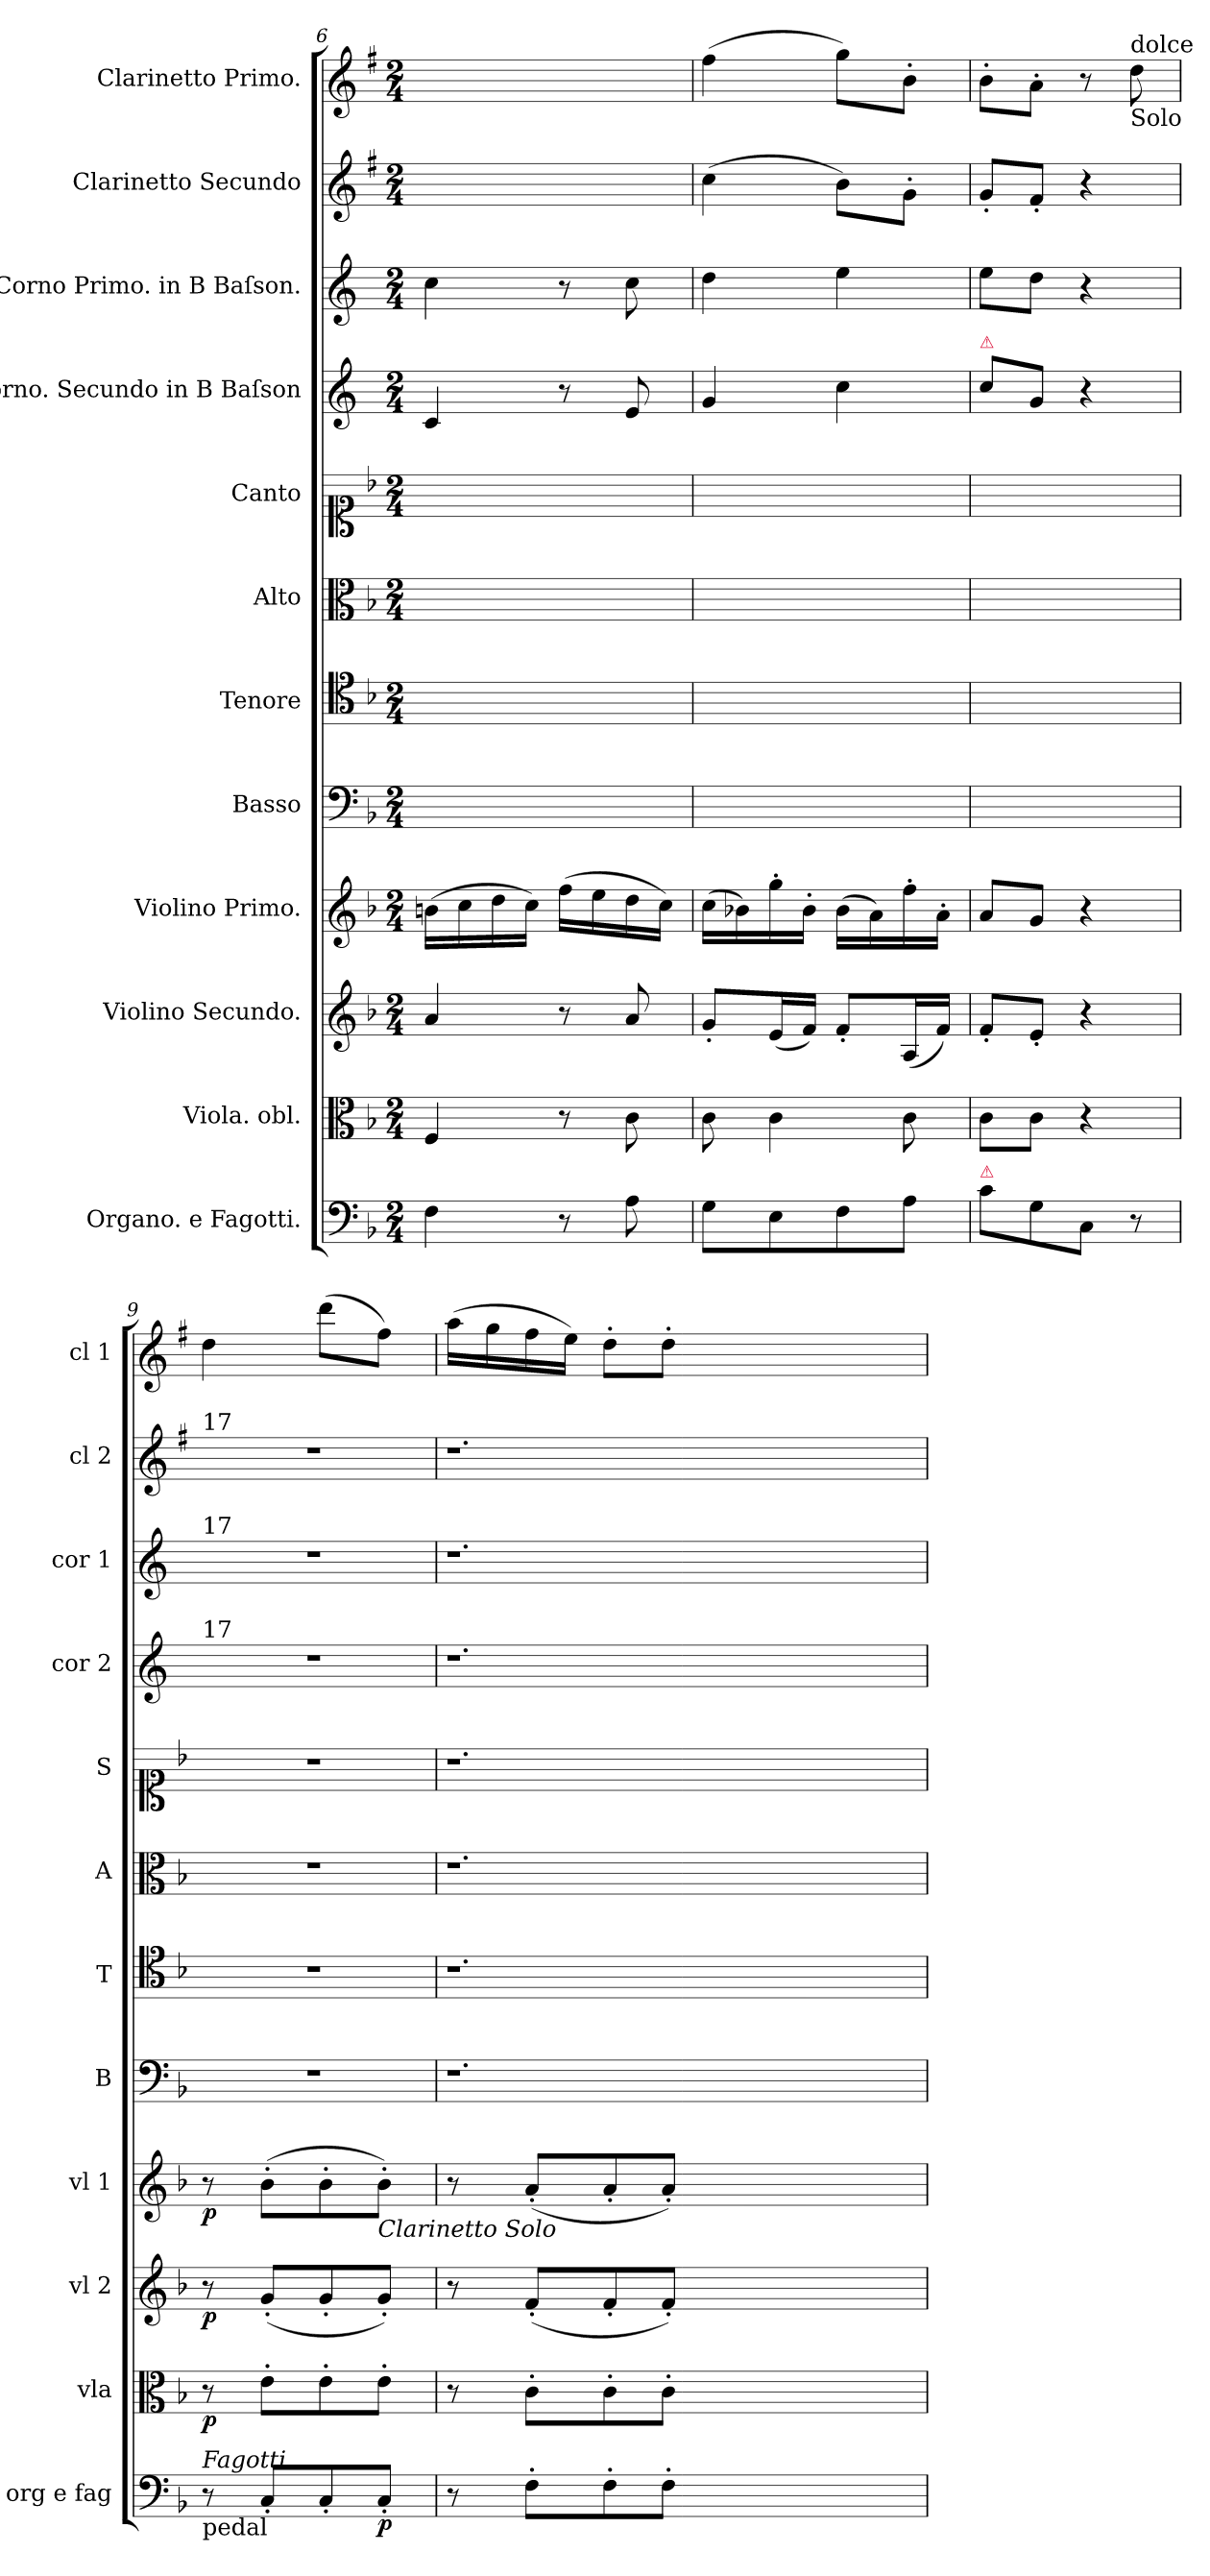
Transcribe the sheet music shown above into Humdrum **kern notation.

**kern	**dynam	**kern	**dynam	**kern	**dynam	**kern	**dynam	**kern	**kern	**kern	**kern	**kern	**kern	**kern	**kern
*part12	*part12	*part11	*part11	*part10	*part10	*part9	*part9	*part8	*part7	*part6	*part5	*part4	*part3	*part2	*part1
*staff12	*staff12	*staff11	*staff11	*staff10	*staff10	*staff9	*staff9	*staff8	*staff7	*staff6	*staff5	*staff4	*staff3	*staff2	*staff1
*I"Organo. e Fagotti.	*	*I"Viola. obl.	*	*I"Violino Secundo.	*	*I"Violino Primo.	*	*I"Basso	*I"Tenore	*I"Alto	*I"Canto	*I"Corno. Secundo in B Baſson	*I"Corno Primo. in B Baſson.	*I"Clarinetto Secundo	*I"Clarinetto Primo.
*I'org e fag	*	*I'vla	*	*I'vl 2	*	*I'vl 1	*	*I'B	*I'T	*I'A	*I'S	*I'cor 2	*I'cor 1	*I'cl 2	*I'cl 1
*clefF4	*	*clefC3	*	*clefG2	*	*clefG2	*	*clefF4	*clefC4	*clefC3	*clefC1	*clefG2	*clefG2	*clefG2	*clefG2
*	*	*	*	*	*	*	*	*	*	*	*	*ITrd4c7	*ITrd4c7	*ITrd1c2	*ITrd1c2
*k[b-]	*	*k[b-]	*	*k[b-]	*	*k[b-]	*	*k[b-]	*k[b-]	*k[b-]	*k[b-]	*k[b-]	*k[b-]	*k[b-]	*k[b-]
*F:	*	*F:	*	*F:	*	*F:	*	*F:	*F:	*F:	*F:	*F:	*F:	*F:	*F:
*M2/4	*	*M2/4	*	*M2/4	*	*M2/4	*	*M2/4	*M2/4	*M2/4	*M2/4	*M2/4	*M2/4	*M2/4	*M2/4
=6	=6	=6	=6	=6	=6	=6	=6	=6	=6	=6	=6	=6	=6	=6	=6
4F\	.	4F/	.	4a/	.	(16bn\LL	.	2ryy	2ryy	2ryy	2ryy	4F/	4f\	2ryy	2ryy
.	.	.	.	.	.	16cc\	.	.	.	.	.	.	.	.	.
.	.	.	.	.	.	16dd\	.	.	.	.	.	.	.	.	.
.	.	.	.	.	.	16cc\JJ)	.	.	.	.	.	.	.	.	.
8r	.	8r	.	8r	.	(16ff\LL	.	.	.	.	.	8r	8r	.	.
.	.	.	.	.	.	16ee\	.	.	.	.	.	.	.	.	.
8A\	.	8c\	.	8a/	.	16dd\	.	.	.	.	.	8A/	8f\	.	.
.	.	.	.	.	.	16cc\JJ)	.	.	.	.	.	.	.	.	.
=7	=7	=7	=7	=7	=7	=7	=7	=7	=7	=7	=7	=7	=7	=7	=7
8G\L	.	8c\	.	8g'/L	.	(16cc\LL	.	2ryy	2ryy	2ryy	2ryy	4c/	4g\	(4b-\	(4ee\
.	.	.	.	.	.	16b-X\)	.	.	.	.	.	.	.	.	.
8E\	.	4c\	.	(16e/L	.	16gg'\	.	.	.	.	.	.	.	.	.
.	.	.	.	16f/JJ)	.	16b-'\JJ	.	.	.	.	.	.	.	.	.
8F\	.	.	.	8f'/L	.	(16b-\LL	.	.	.	.	.	4f\	4a\	8a\L)	8ff\L)
.	.	.	.	.	.	16a\)	.	.	.	.	.	.	.	.	.
8A\J	.	8c\	.	(16A/L	.	16ff'\	.	.	.	.	.	.	.	8f'\J	8a'\J
.	.	.	.	16f/JJ)	.	16a'\JJ	.	.	.	.	.	.	.	.	.
=8	=8	=8	=8	=8	=8	=8	=8	=8	=8	=8	=8	=8	=8	=8	=8
!	!	!	!	!	!	!	!	!	!	!	!	!LO:TX:a:color=crimson:t=⚠	!	!	!
!LO:TX:a:color=crimson:t=⚠	!	!	!	!	!	!	!	!	!	!	!	!	!	!	!
8c\L	.	8c\L	.	8f'/L	.	8a/L	.	2ryy	2ryy	2ryy	2ryy	8f\L	8a\L	8f'/L	8a'\L
8G\	.	8c\J	.	8e'/J	.	8g/J	.	.	.	.	.	8c/J	8g\J	8e'/J	8g'\J
8C/J	.	4r	.	4r	.	4r	.	.	.	.	.	4r	4r	4r	8r
!	!	!	!	!	!	!	!	!	!	!	!	!	!	!	!LO:TX:a:t=dolce
!	!	!	!	!	!	!	!	!	!	!	!	!	!	!	!LO:TX:b:t=Solo
8r	.	.	.	.	.	.	.	.	.	.	.	.	.	.	8cc\
=9	=9	=9	=9	=9	=9	=9	=9	=9	=9	=9	=9	=9	=9	=9	=9
!	!	!	!	!	!	!	!	!	!	!	!	!	!	!LO:TX:a:t=17	!
!	!	!	!	!	!	!	!	!	!	!	!	!	!LO:TX:a:t=17	!	!
!	!	!	!	!	!	!	!	!	!	!	!	!LO:TX:a:t=17	!	!	!
!LO:TX:b:t=pedal	!	!	!	!	!	!	!	!	!	!	!	!	!	!	!
!LO:TX:a:i:t=Fagotti	!	!	!	!	!	!	!	!	!	!	!	!	!	!	!
8r	.	8r	p	8r	p	8r	p	2r	2r	2r	2r	2r	2r	2r	4cc\
8C'/L	.	8e'\L	.	(8g'/L	.	(8b-'\L	.	.	.	.	.	.	.	.	.
8C'/	.	8e'\	.	8g'/	.	8b-'\	.	.	.	.	.	.	.	.	(8ccc\L
!	!	!	!	!	!	!LO:TX:b:i:t=Clarinetto Solo	!	!	!	!	!	!	!	!	!
8C'/J	p	8e'\J	.	8g'/J)	.	8b-'\J)	.	.	.	.	.	.	.	.	8ee\J)
=10	=10	=10	=10	=10	=10	=10	=10	=10	=10	=10	=10	=10	=10	=10	=10
8r	.	8r	.	8r	.	8r	.	1.r	1.r	1.r	1.r	1.r	1.r	1.r	(16gg\LL
.	.	.	.	.	.	.	.	.	.	.	.	.	.	.	16ff\
8F'\L	.	8c'\L	.	(8f'/L	.	(8a'/L	.	.	.	.	.	.	.	.	16ee\
.	.	.	.	.	.	.	.	.	.	.	.	.	.	.	16dd\JJ)
8F'\	.	8c'\	.	8f'/	.	8a'/	.	.	.	.	.	.	.	.	8cc'\L
8F'\J	.	8c'\J	.	8f'/J)	.	8a'/J)	.	.	.	.	.	.	.	.	8cc'\J
1ryy	.	1ryy	.	1ryy	.	1ryy	.	.	.	.	.	.	.	.	1ryy
=	=	=	=	=	=	=	=	=	=	=	=	=	=	=	=
*-	*-	*-	*-	*-	*-	*-	*-	*-	*-	*-	*-	*-	*-	*-	*-
